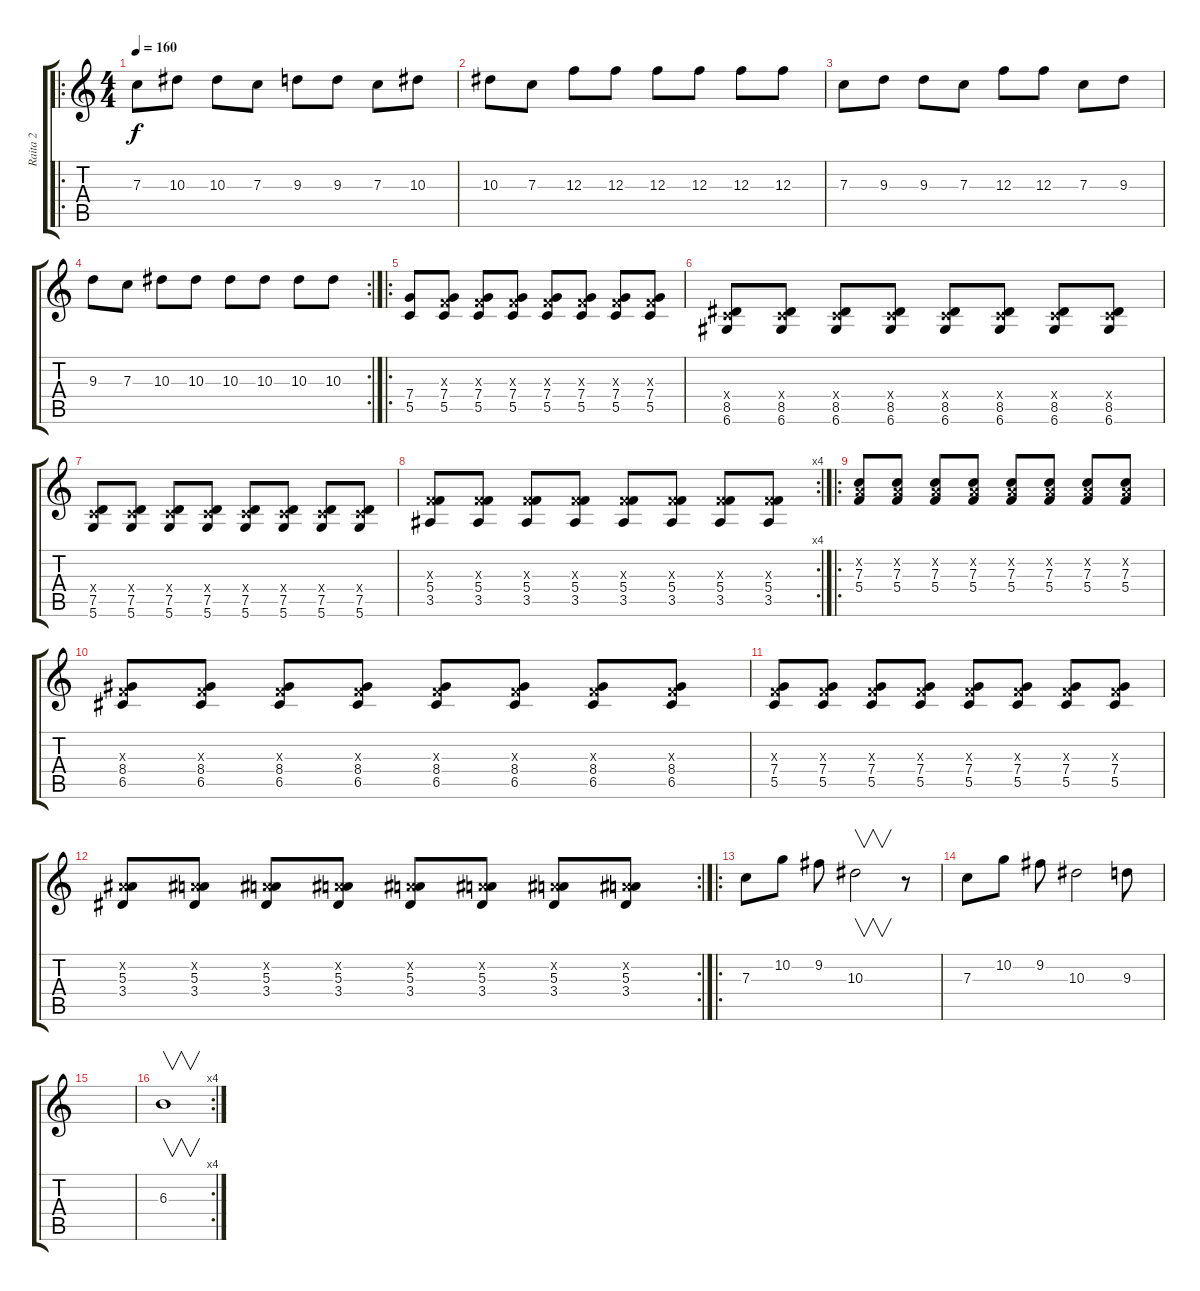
\track ("Raita 2" "Raita 2") {instrument distortionguitar}
\staff {score tabs}
\tuning (D4 A3 F3 C3 G2 D2) {hide}
\ro
\ts (4 4)
\tempo 160
\clef g2
\ks c
7.3.8{dy f} 10.3.8 10.3.8 7.3.8 9.3.8 9.3.8 7.3.8 10.3.8 |
10.3.8 7.3.8 12.3.8 12.3.8 12.3.8 12.3.8 12.3.8 12.3.8 |
7.3.8 9.3.8 9.3.8 7.3.8 12.3.8 12.3.8 7.3.8 9.3.8 |
\rc 2
9.3.8 7.3.8 10.3.8 10.3.8 10.3.8 10.3.8 10.3.8 10.3.8 |
\ro
(7.4 5.5).8 (0.3{x} 7.4 5.5).8 (0.3{x} 7.4 5.5).8 (0.3{x} 7.4 5.5).8 (0.3{x} 7.4 5.5).8 (0.3{x} 7.4 5.5).8 (0.3{x} 7.4 5.5).8 (0.3{x} 7.4 5.5).8 |
(0.4{x} 8.5 6.6).8 (0.4{x} 8.5 6.6).8 (0.4{x} 8.5 6.6).8 (0.4{x} 8.5 6.6).8 (0.4{x} 8.5 6.6).8 (0.4{x} 8.5 6.6).8 (0.4{x} 8.5 6.6).8 (0.4{x} 8.5 6.6).8 |
(0.4{x} 7.5 5.6).8 (0.4{x} 7.5 5.6).8 (0.4{x} 7.5 5.6).8 (0.4{x} 7.5 5.6).8 (0.4{x} 7.5 5.6).8 (0.4{x} 7.5 5.6).8 (0.4{x} 7.5 5.6).8 (0.4{x} 7.5 5.6).8 |
\rc 4
(0.3{x} 5.4 3.5).8 (0.3{x} 5.4 3.5).8 (0.3{x} 5.4 3.5).8 (0.3{x} 5.4 3.5).8 (0.3{x} 5.4 3.5).8 (0.3{x} 5.4 3.5).8 (0.3{x} 5.4 3.5).8 (0.3{x} 5.4 3.5).8 |
\ro
(0.2{x} 7.3 5.4).8 (0.2{x} 7.3 5.4).8 (0.2{x} 7.3 5.4).8 (0.2{x} 7.3 5.4).8 (0.2{x} 7.3 5.4).8 (0.2{x} 7.3 5.4).8 (0.2{x} 7.3 5.4).8 (0.2{x} 7.3 5.4).8 |
(0.3{x} 8.4 6.5).8 (0.3{x} 8.4 6.5).8 (0.3{x} 8.4 6.5).8 (0.3{x} 8.4 6.5).8 (0.3{x} 8.4 6.5).8 (0.3{x} 8.4 6.5).8 (0.3{x} 8.4 6.5).8 (0.3{x} 8.4 6.5).8 |
(0.3{x} 7.4 5.5).8 (0.3{x} 7.4 5.5).8 (0.3{x} 7.4 5.5).8 (0.3{x} 7.4 5.5).8 (0.3{x} 7.4 5.5).8 (0.3{x} 7.4 5.5).8 (0.3{x} 7.4 5.5).8 (0.3{x} 7.4 5.5).8 |
\rc 2
(0.2{x} 5.3 3.4).8 (0.2{x} 5.3 3.4).8 (0.2{x} 5.3 3.4).8 (0.2{x} 5.3 3.4).8 (0.2{x} 5.3 3.4).8 (0.2{x} 5.3 3.4).8 (0.2{x} 5.3 3.4).8 (0.2{x} 5.3 3.4).8 |
\ro
7.3.8 10.2.8 9.2.8 10.3.2{v} r.8 |
7.3.8 10.2.8 9.2.8 10.3.2 9.3.8 |
|
\rc 4
6.3.1{v}
